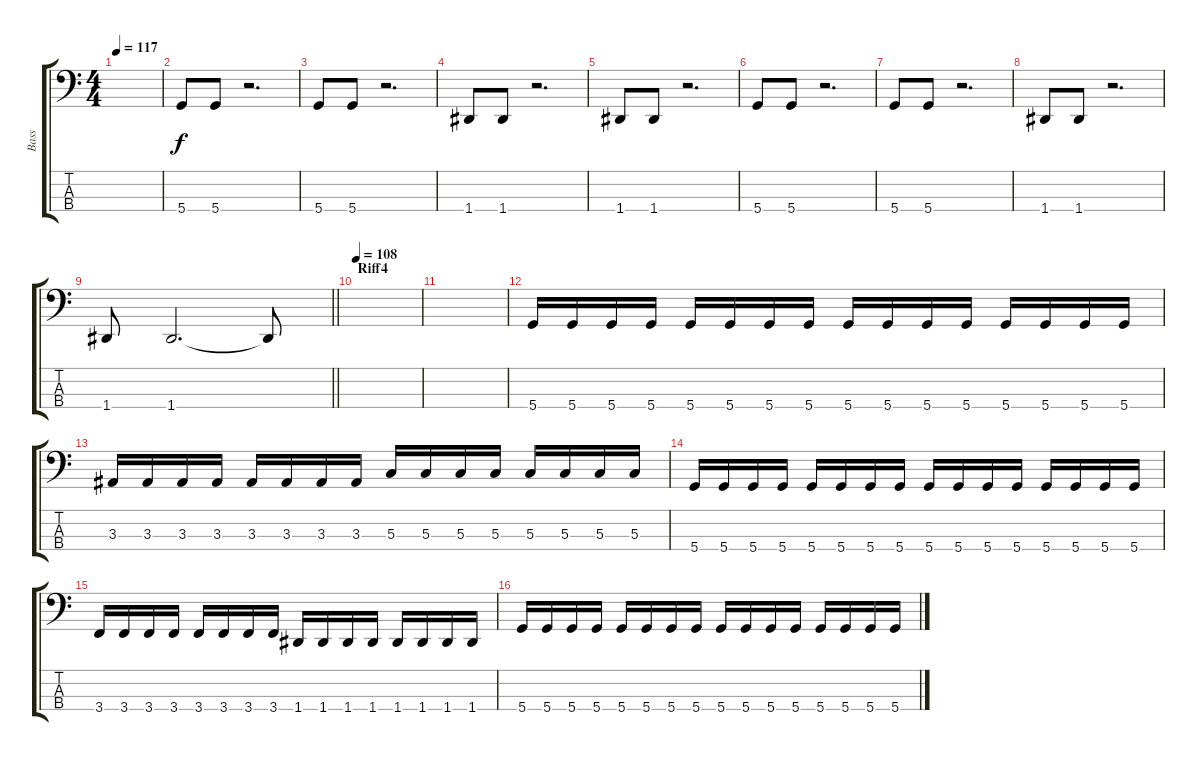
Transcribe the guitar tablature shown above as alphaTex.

\track ("Bass" "Bass") {instrument electricbassfinger}
\staff {score tabs}
\tuning (F2 C2 G1 D1) {hide}
\ts (4 4)
\tempo 117
\clef f4
\ks c
|
5.4.8 5.4.8 r.2{d} |
5.4.8 5.4.8 r.2{d} |
1.4.8 1.4.8 r.2{d} |
1.4.8 1.4.8 r.2{d} |
5.4.8 5.4.8 r.2{d} |
5.4.8 5.4.8 r.2{d} |
1.4.8 1.4.8 r.2{d} |
\barLineRight lightlight
1.4.8 1.4.2{d} 1.4{t}.8 |
\section ("" "Riff4")
\tempo 108
|
|
5.4.16 5.4.16 5.4.16 5.4.16 5.4.16 5.4.16 5.4.16 5.4.16 5.4.16 5.4.16 5.4.16 5.4.16 5.4.16 5.4.16 5.4.16 5.4.16 |
3.3.16 3.3.16 3.3.16 3.3.16 3.3.16 3.3.16 3.3.16 3.3.16 5.3.16 5.3.16 5.3.16 5.3.16 5.3.16 5.3.16 5.3.16 5.3.16 |
5.4.16 5.4.16 5.4.16 5.4.16 5.4.16 5.4.16 5.4.16 5.4.16 5.4.16 5.4.16 5.4.16 5.4.16 5.4.16 5.4.16 5.4.16 5.4.16 |
3.4.16 3.4.16 3.4.16 3.4.16 3.4.16 3.4.16 3.4.16 3.4.16 1.4.16 1.4.16 1.4.16 1.4.16 1.4.16 1.4.16 1.4.16 1.4.16 |
5.4.16 5.4.16 5.4.16 5.4.16 5.4.16 5.4.16 5.4.16 5.4.16 5.4.16 5.4.16 5.4.16 5.4.16 5.4.16 5.4.16 5.4.16 5.4.16
